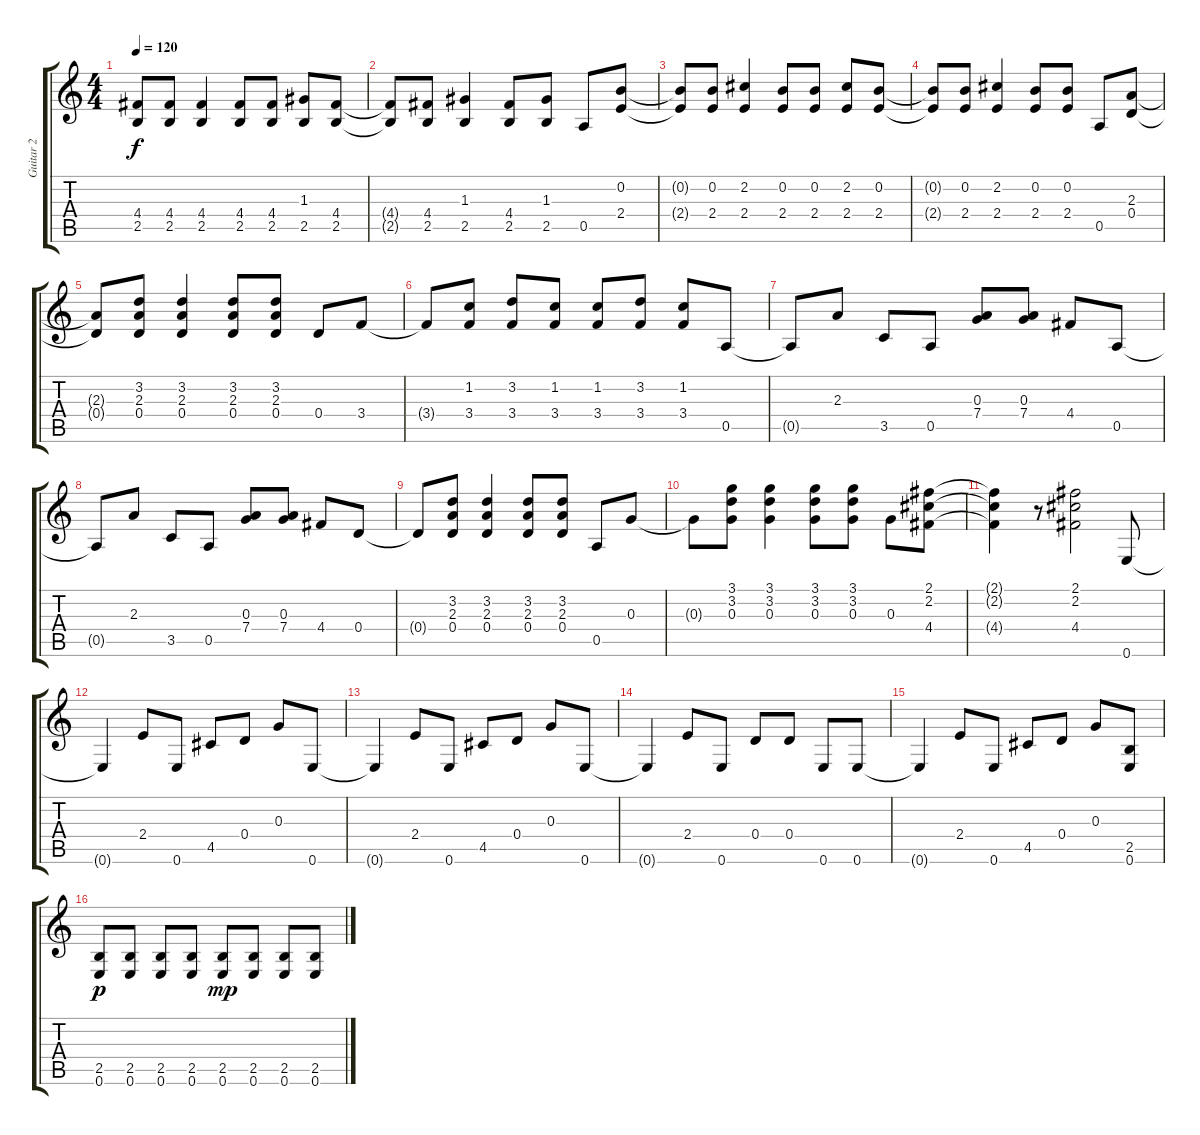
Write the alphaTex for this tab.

\track ("Guitar 2" "Guitar 2") {instrument distortionguitar}
\staff {score tabs}
\tuning (E4 B3 G3 D3 A2 E2) {hide}
\ts (4 4)
\tempo 120
\clef g2
\ks c
(4.4{t} 2.5{t}).8{dy f} (4.4 2.5).8 (4.4 2.5).4 (4.4 2.5).8 (4.4 2.5).8 (1.3 2.5).8 (4.4 2.5).8 |
(4.4{t} 2.5{t}).8 (4.4 2.5).8 (1.3 2.5).4 (4.4 2.5).8 (1.3 2.5).8 0.5.8 (0.2 2.4).8 |
(0.2{t} 2.4{t}).8 (0.2 2.4).8 (2.2 2.4).4 (0.2 2.4).8 (0.2 2.4).8 (2.2 2.4).8 (0.2 2.4).8 |
(0.2{t} 2.4{t}).8 (0.2 2.4).8 (2.2 2.4).4 (0.2 2.4).8 (0.2 2.4).8 0.5.8 (2.3 0.4).8 |
(2.3{t} 0.4{t}).8 (3.2 2.3 0.4).8 (3.2 2.3 0.4).4 (3.2 2.3 0.4).8 (3.2 2.3 0.4).8 0.4.8 3.4.8 |
3.4{t}.8 (1.2 3.4).8 (3.2 3.4).8 (1.2 3.4).8 (1.2 3.4).8 (3.2 3.4).8 (1.2 3.4).8 0.5.8 |
0.5{t}.8 2.3.8 3.5.8 0.5.8 (0.3 7.4).8 (0.3 7.4).8 4.4.8 0.5.8 |
0.5{t}.8 2.3.8 3.5.8 0.5.8 (0.3 7.4).8 (0.3 7.4).8 4.4.8 0.4.8 |
0.4{t}.8 (3.2 2.3 0.4).8 (3.2 2.3 0.4).4 (3.2 2.3 0.4).8 (3.2 2.3 0.4).8 0.5.8 0.3.8 |
0.3{t}.8 (3.1 3.2 0.3).8 (3.1 3.2 0.3).4 (3.1 3.2 0.3).8 (3.1 3.2 0.3).8 0.3.8 (2.1 2.2 4.4).8 |
(2.1{t} 2.2{t} 4.4{t}).4 r.8 (2.1 2.2 4.4).2 0.6.8 |
0.6{t}.4 2.4.8 0.6.8 4.5.8 0.4.8 0.3.8 0.6.8 |
0.6{t}.4 2.4.8 0.6.8 4.5.8 0.4.8 0.3.8 0.6.8 |
0.6{t}.4 2.4.8 0.6.8 0.4.8 0.4.8 0.6.8 0.6.8 |
0.6{t}.4 2.4.8 0.6.8 4.5.8 0.4.8 0.3.8 (2.5 0.6).8 |
(2.5 0.6).8{dy p} (2.5 0.6).8 (2.5 0.6).8 (2.5 0.6).8 (2.5 0.6).8{dy mp} (2.5 0.6).8 (2.5 0.6).8 (2.5 0.6).8
